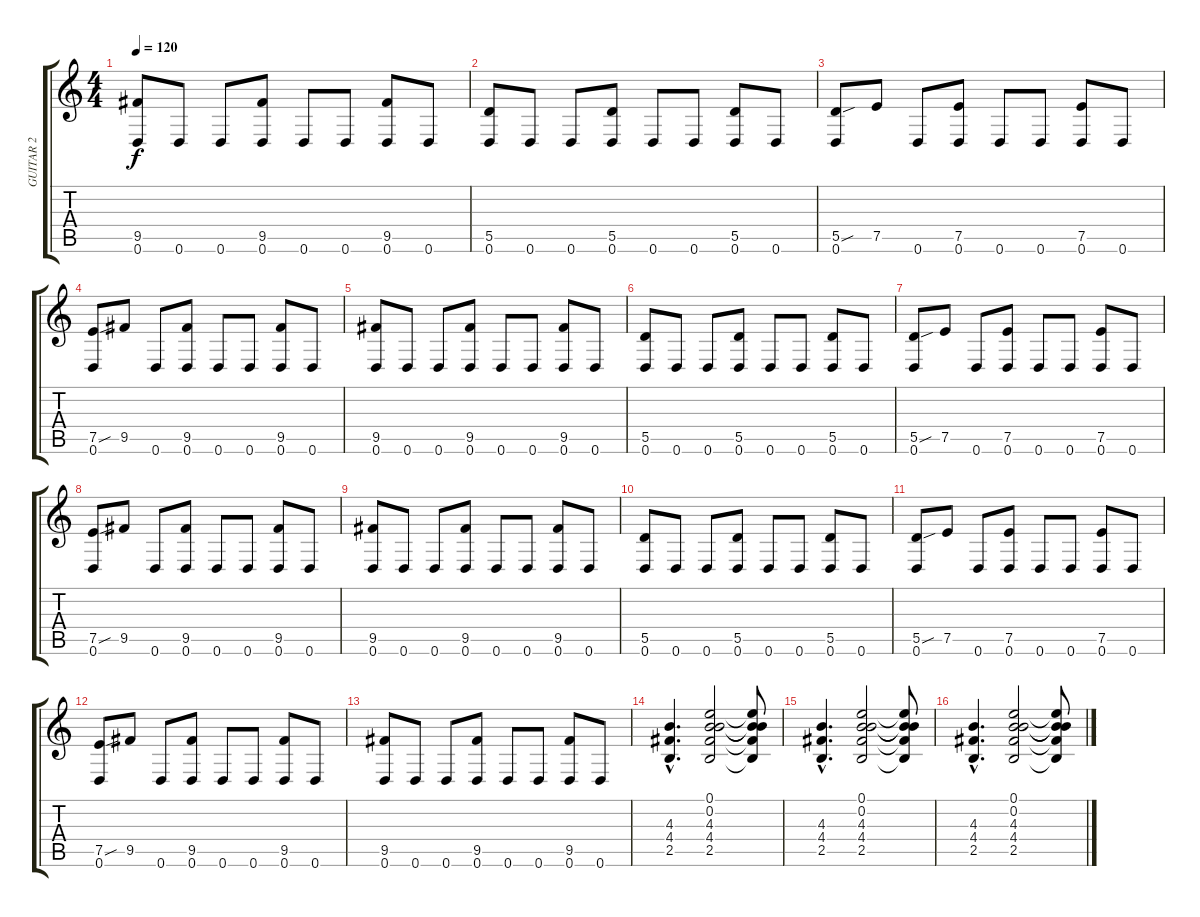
\track ("GUITAR 2" "GUITAR 2") {instrument overdrivenguitar}
\staff {score tabs}
\tuning (E4 B3 G3 D3 A2 D2) {hide}
\ts (4 4)
\tempo 120
\clef g2
\ks c
(9.5 0.6).8{dy f} 0.6.8 0.6.8 (9.5 0.6).8 0.6.8 0.6.8 (9.5 0.6).8 0.6.8 |
(5.5 0.6).8 0.6.8 0.6.8 (5.5 0.6).8 0.6.8 0.6.8 (5.5 0.6).8 0.6.8 |
(5.5{sou} 0.6).8 7.5.8 0.6.8 (7.5 0.6).8 0.6.8 0.6.8 (7.5 0.6).8 0.6.8 |
(7.5{sou} 0.6).8 9.5.8 0.6.8 (9.5 0.6).8 0.6.8 0.6.8 (9.5 0.6).8 0.6.8 |
(9.5 0.6).8 0.6.8 0.6.8 (9.5 0.6).8 0.6.8 0.6.8 (9.5 0.6).8 0.6.8 |
(5.5 0.6).8 0.6.8 0.6.8 (5.5 0.6).8 0.6.8 0.6.8 (5.5 0.6).8 0.6.8 |
(5.5{sou} 0.6).8 7.5.8 0.6.8 (7.5 0.6).8 0.6.8 0.6.8 (7.5 0.6).8 0.6.8 |
(7.5{sou} 0.6).8 9.5.8 0.6.8 (9.5 0.6).8 0.6.8 0.6.8 (9.5 0.6).8 0.6.8 |
(9.5 0.6).8 0.6.8 0.6.8 (9.5 0.6).8 0.6.8 0.6.8 (9.5 0.6).8 0.6.8 |
(5.5 0.6).8 0.6.8 0.6.8 (5.5 0.6).8 0.6.8 0.6.8 (5.5 0.6).8 0.6.8 |
(5.5{sou} 0.6).8 7.5.8 0.6.8 (7.5 0.6).8 0.6.8 0.6.8 (7.5 0.6).8 0.6.8 |
(7.5{sou} 0.6).8 9.5.8 0.6.8 (9.5 0.6).8 0.6.8 0.6.8 (9.5 0.6).8 0.6.8 |
(9.5 0.6).8 0.6.8 0.6.8 (9.5 0.6).8 0.6.8 0.6.8 (9.5 0.6).8 0.6.8 |
(4.3{hac} 4.4{hac} 2.5{hac}).4{d} (0.1 0.2 4.3 4.4 2.5).2 (0.1{t} 0.2{t} 4.3{t} 4.4{t} 2.5{t}).8 |
(4.3{hac} 4.4{hac} 2.5{hac}).4{d} (0.1 0.2 4.3 4.4 2.5).2 (0.1{t} 0.2{t} 4.3{t} 4.4{t} 2.5{t}).8 |
(4.3{hac} 4.4{hac} 2.5{hac}).4{d} (0.1 0.2 4.3 4.4 2.5).2 (0.1{t} 0.2{t} 4.3{t} 4.4{t} 2.5{t}).8
